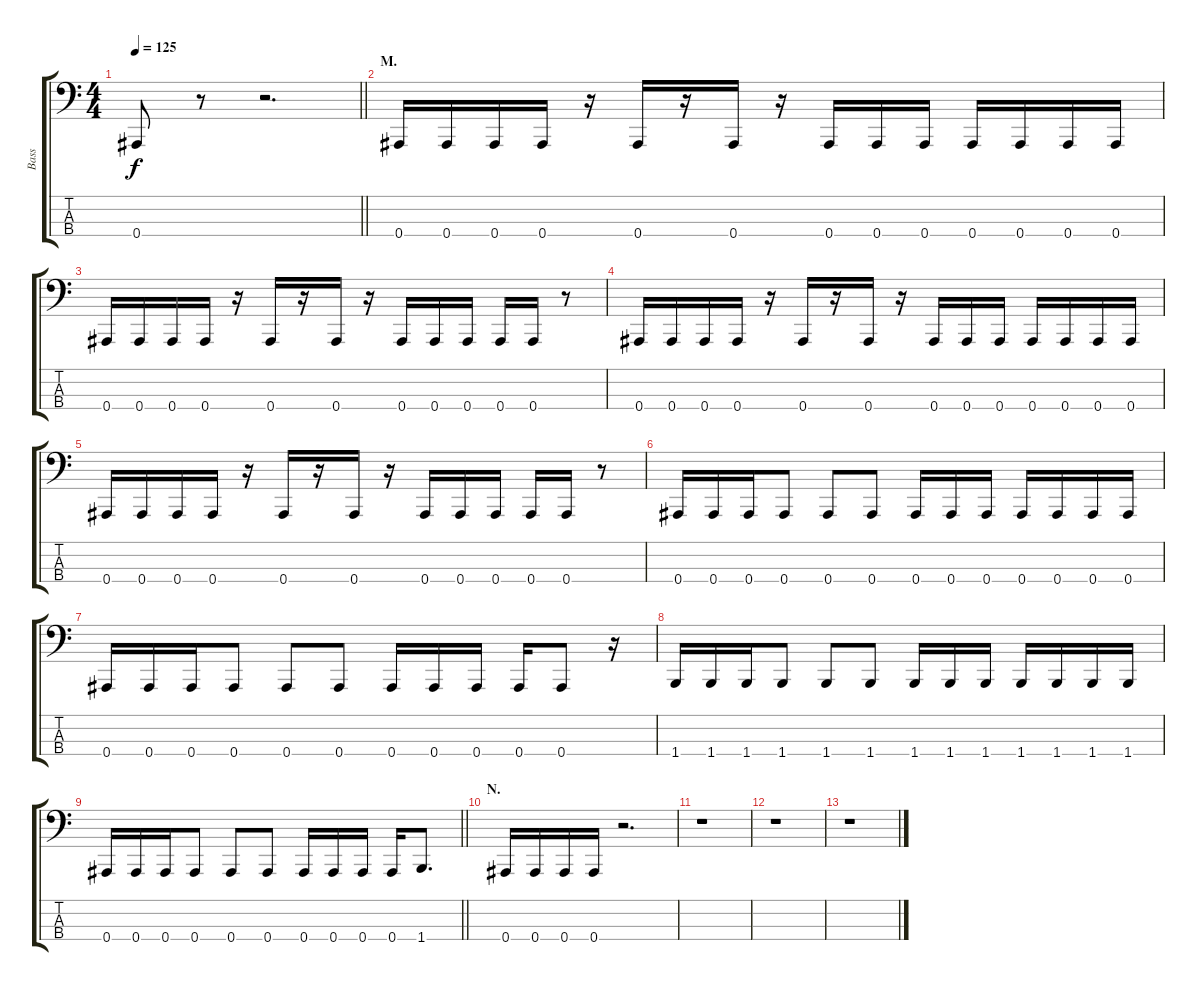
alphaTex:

\track ("Bass" "Bass") {instrument electricbasspick}
\staff {score tabs}
\tuning (Eb2 Bb1 F1 Bb0) {hide}
\ts (4 4)
\tempo 125
\clef f4
\barLineRight lightlight
\ks c
0.4.8{dy f} r.8 r.2{d} |
\section ("" "M.")
0.4.16 0.4.16 0.4.16 0.4.16 r.16 0.4.16 r.16 0.4.16 r.16 0.4.16 0.4.16 0.4.16 0.4.16 0.4.16 0.4.16 0.4.16 |
0.4.16 0.4.16 0.4.16 0.4.16 r.16 0.4.16 r.16 0.4.16 r.16 0.4.16 0.4.16 0.4.16 0.4.16 0.4.16 r.8 |
0.4.16 0.4.16 0.4.16 0.4.16 r.16 0.4.16 r.16 0.4.16 r.16 0.4.16 0.4.16 0.4.16 0.4.16 0.4.16 0.4.16 0.4.16 |
0.4.16 0.4.16 0.4.16 0.4.16 r.16 0.4.16 r.16 0.4.16 r.16 0.4.16 0.4.16 0.4.16 0.4.16 0.4.16 r.8 |
0.4.16 0.4.16 0.4.16 0.4.8 0.4.8 0.4.8 0.4.16 0.4.16 0.4.16 0.4.16 0.4.16 0.4.16 0.4.16 |
0.4.16 0.4.16 0.4.16 0.4.8 0.4.8 0.4.8 0.4.16 0.4.16 0.4.16 0.4.16 0.4.8 r.16 |
1.4.16 1.4.16 1.4.16 1.4.8 1.4.8 1.4.8 1.4.16 1.4.16 1.4.16 1.4.16 1.4.16 1.4.16 1.4.16 |
\barLineRight lightlight
0.4.16 0.4.16 0.4.16 0.4.8 0.4.8 0.4.8 0.4.16 0.4.16 0.4.16 0.4.16 1.4.8{d} |
\section ("" "N.")
0.4.16 0.4.16 0.4.16 0.4.16 r.2{d} |
r.1 |
r.1 |
r.1
